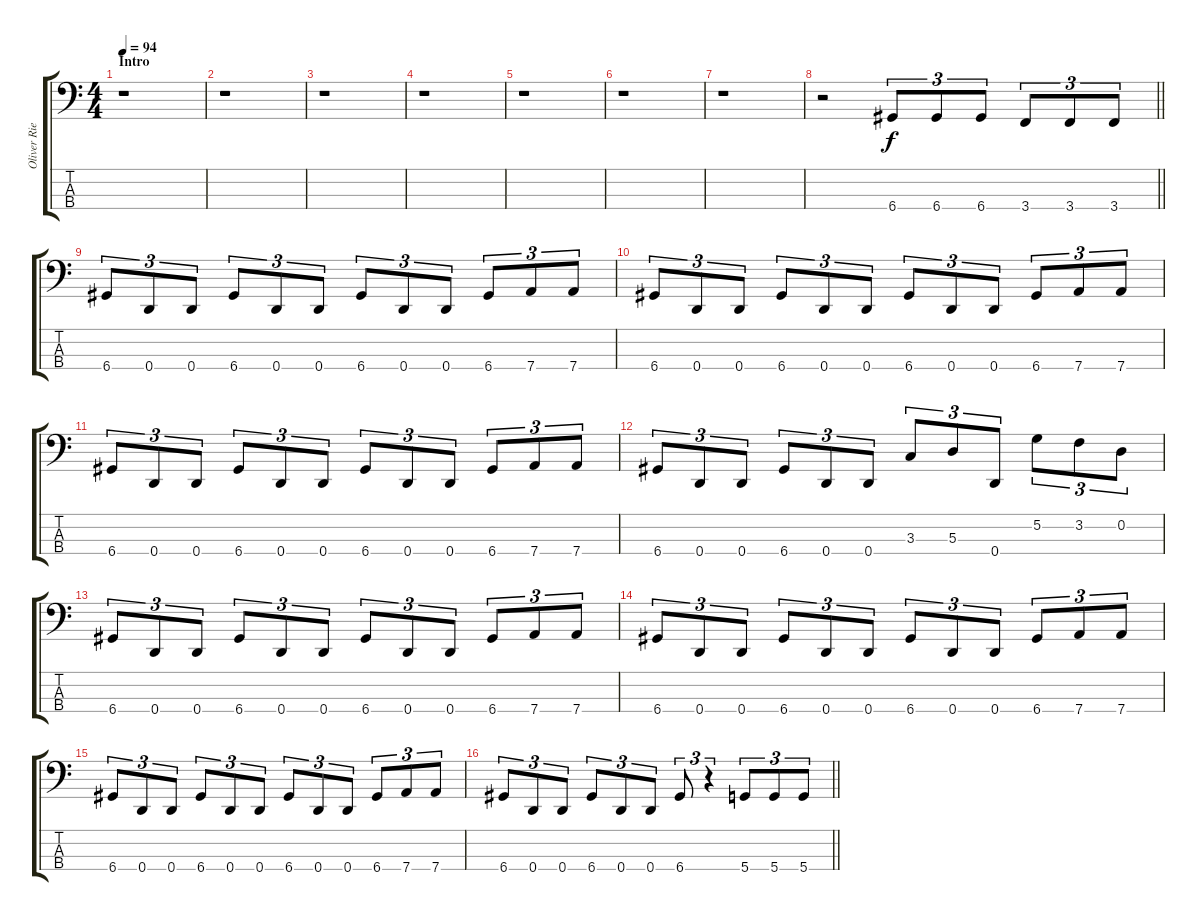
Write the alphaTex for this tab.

\track ("Oliver Riedel [Bass]" "Oliver Rie") {instrument electricbasspick}
\staff {score tabs}
\tuning (G2 D2 A1 D1) {hide}
\ts (4 4)
\section ("" "Intro")
\tempo 94
\clef f4
\ks c
r.1{dy f instrument electricbasspick} |
r.1 |
r.1 |
r.1 |
r.1 |
r.1 |
r.1 |
\barLineRight lightlight
r.2 6.4.8{tu (3 2)} 6.4.8{tu (3 2)} 6.4.8{tu (3 2)} 3.4.8{tu (3 2)} 3.4.8{tu (3 2)} 3.4.8{tu (3 2)} |
\section ("" "")
6.4.8{tu (3 2)} 0.4.8{tu (3 2)} 0.4.8{tu (3 2)} 6.4.8{tu (3 2)} 0.4.8{tu (3 2)} 0.4.8{tu (3 2)} 6.4.8{tu (3 2)} 0.4.8{tu (3 2)} 0.4.8{tu (3 2)} 6.4.8{tu (3 2)} 7.4.8{tu (3 2)} 7.4.8{tu (3 2)} |
6.4.8{tu (3 2)} 0.4.8{tu (3 2)} 0.4.8{tu (3 2)} 6.4.8{tu (3 2)} 0.4.8{tu (3 2)} 0.4.8{tu (3 2)} 6.4.8{tu (3 2)} 0.4.8{tu (3 2)} 0.4.8{tu (3 2)} 6.4.8{tu (3 2)} 7.4.8{tu (3 2)} 7.4.8{tu (3 2)} |
6.4.8{tu (3 2)} 0.4.8{tu (3 2)} 0.4.8{tu (3 2)} 6.4.8{tu (3 2)} 0.4.8{tu (3 2)} 0.4.8{tu (3 2)} 6.4.8{tu (3 2)} 0.4.8{tu (3 2)} 0.4.8{tu (3 2)} 6.4.8{tu (3 2)} 7.4.8{tu (3 2)} 7.4.8{tu (3 2)} |
6.4.8{tu (3 2)} 0.4.8{tu (3 2)} 0.4.8{tu (3 2)} 6.4.8{tu (3 2)} 0.4.8{tu (3 2)} 0.4.8{tu (3 2)} 3.3.8{tu (3 2)} 5.3.8{tu (3 2)} 0.4.8{tu (3 2)} 5.2.8{tu (3 2)} 3.2.8{tu (3 2)} 0.2.8{tu (3 2)} |
6.4.8{tu (3 2)} 0.4.8{tu (3 2)} 0.4.8{tu (3 2)} 6.4.8{tu (3 2)} 0.4.8{tu (3 2)} 0.4.8{tu (3 2)} 6.4.8{tu (3 2)} 0.4.8{tu (3 2)} 0.4.8{tu (3 2)} 6.4.8{tu (3 2)} 7.4.8{tu (3 2)} 7.4.8{tu (3 2)} |
6.4.8{tu (3 2)} 0.4.8{tu (3 2)} 0.4.8{tu (3 2)} 6.4.8{tu (3 2)} 0.4.8{tu (3 2)} 0.4.8{tu (3 2)} 6.4.8{tu (3 2)} 0.4.8{tu (3 2)} 0.4.8{tu (3 2)} 6.4.8{tu (3 2)} 7.4.8{tu (3 2)} 7.4.8{tu (3 2)} |
6.4.8{tu (3 2)} 0.4.8{tu (3 2)} 0.4.8{tu (3 2)} 6.4.8{tu (3 2)} 0.4.8{tu (3 2)} 0.4.8{tu (3 2)} 6.4.8{tu (3 2)} 0.4.8{tu (3 2)} 0.4.8{tu (3 2)} 6.4.8{tu (3 2)} 7.4.8{tu (3 2)} 7.4.8{tu (3 2)} |
\barLineRight lightlight
6.4.8{tu (3 2)} 0.4.8{tu (3 2)} 0.4.8{tu (3 2)} 6.4.8{tu (3 2)} 0.4.8{tu (3 2)} 0.4.8{tu (3 2)} 6.4.8{tu (3 2)} r.4{tu (3 2)} 5.4.8{tu (3 2)} 5.4.8{tu (3 2)} 5.4.8{tu (3 2)}
